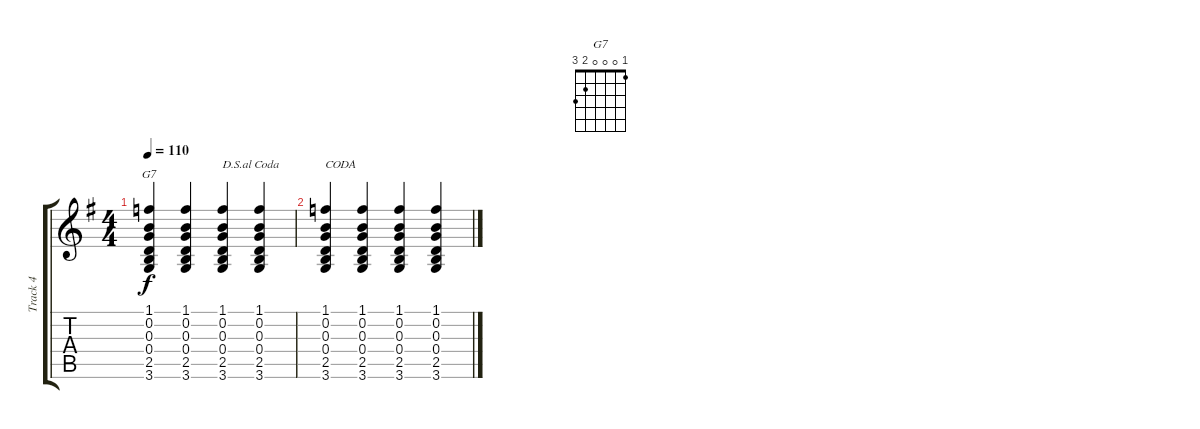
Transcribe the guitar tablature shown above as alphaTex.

\track ("Track 4" "Track 4") {instrument acousticguitarnylon}
\staff {score tabs}
\tuning (E4 B3 G3 D3 A2 E2) {hide}
\chord ("G7" 1 0 0 0 2 3)
\ts (4 4)
\tempo 110
\clef g2
\ks g
(1.1 0.2 0.3 0.4 2.5 3.6).4{ch "G7" dy f} (1.1 0.2 0.3 0.4 2.5 3.6).4 (1.1 0.2 0.3 0.4 2.5 3.6).4{txt "D.S.al Coda"} (1.1 0.2 0.3 0.4 2.5 3.6).4 |
(1.1 0.2 0.3 0.4 2.5 3.6).4{txt "CODA"} (1.1 0.2 0.3 0.4 2.5 3.6).4 (1.1 0.2 0.3 0.4 2.5 3.6).4 (1.1 0.2 0.3 0.4 2.5 3.6).4
